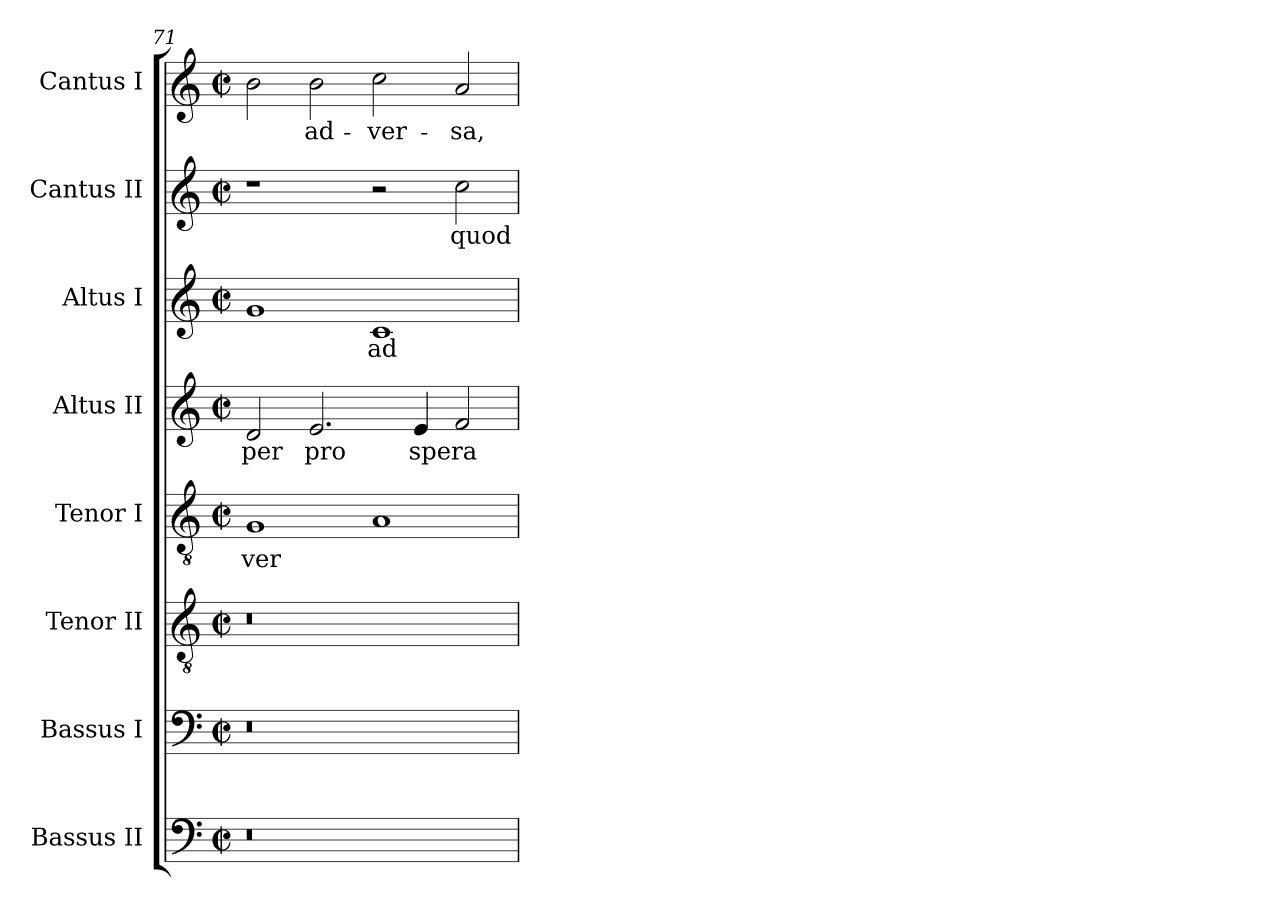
**kern	**kern	**kern	**kern	**text	**kern	**text	**kern	**text	**kern	**text	**kern	**text
*part8	*part7	*part6	*part5	*part5	*part4	*part4	*part3	*part3	*part2	*part2	*part1	*part1
*staff8	*staff7	*staff6	*staff5	*staff5	*staff4	*staff4	*staff3	*staff3	*staff2	*staff2	*staff1	*staff1
*I"Bassus II	*I"Bassus I	*I"Tenor II	*I"Tenor I	*	*I"Altus II	*	*I"Altus I	*	*I"Cantus II	*	*I"Cantus I	*
*I'B II	*I'B I	*I'T II	*I'T I	*	*I'A II	*	*I'A I	*	*I'C II	*	*I'C I	*
*clefF4	*clefF4	*clefGv2	*clefGv2	*	*clefG2	*	*clefG2	*	*clefG2	*	*clefG2	*
*	*k[]	*	*	*	*k[]	*	*k[]	*	*	*	*	*
*	*C:	*	*	*	*C:	*	*C:	*	*	*	*	*
*M2/2	*M2/2	*M2/2	*M2/2	*	*M2/2	*	*M2/2	*	*M2/2	*	*M2/2	*
*met(c|)	*met(c|)	*met(c|)	*met(c|)	*	*met(c|)	*	*met(c|)	*	*met(c|)	*	*met(c|)	*
=71	=71	=71	=71	=71	=71	=71	=71	=71	=71	=71	=71	=71
!	!	!	!	!LO:LY:b:cj	!	!LO:LY:b:cj	!	!	!	!	!	!
0r	0r	0r	1G	ver	2d/	per	1g	.	1r	.	2b\	.
!	!	!	!	!	!	!LO:LY:b:cj	!	!	!	!	!	!LO:LY:b:cj
.	.	.	.	.	2.e/	pro	.	.	.	.	2b\	ad-
!	!	!	!	!	!	!	!	!LO:LY:b:cj	!	!	!	!LO:LY:b:cj
.	.	.	1A	.	.	.	1c	ad	2r	.	2cc\	-ver-
!	!	!	!	!	!	!LO:LY:b:cj	!	!	!	!	!	!
.	.	.	.	.	4e/	spera	.	.	.	.	.	.
!	!	!	!	!	!	!	!	!	!	!LO:LY:b:cj	!	!LO:LY:b:cj
.	.	.	.	.	2f/	.	.	.	2cc\	quod	2a/	-sa,
=	=	=	=	=	=	=	=	=	=	=	=	=
*-	*-	*-	*-	*-	*-	*-	*-	*-	*-	*-	*-	*-
